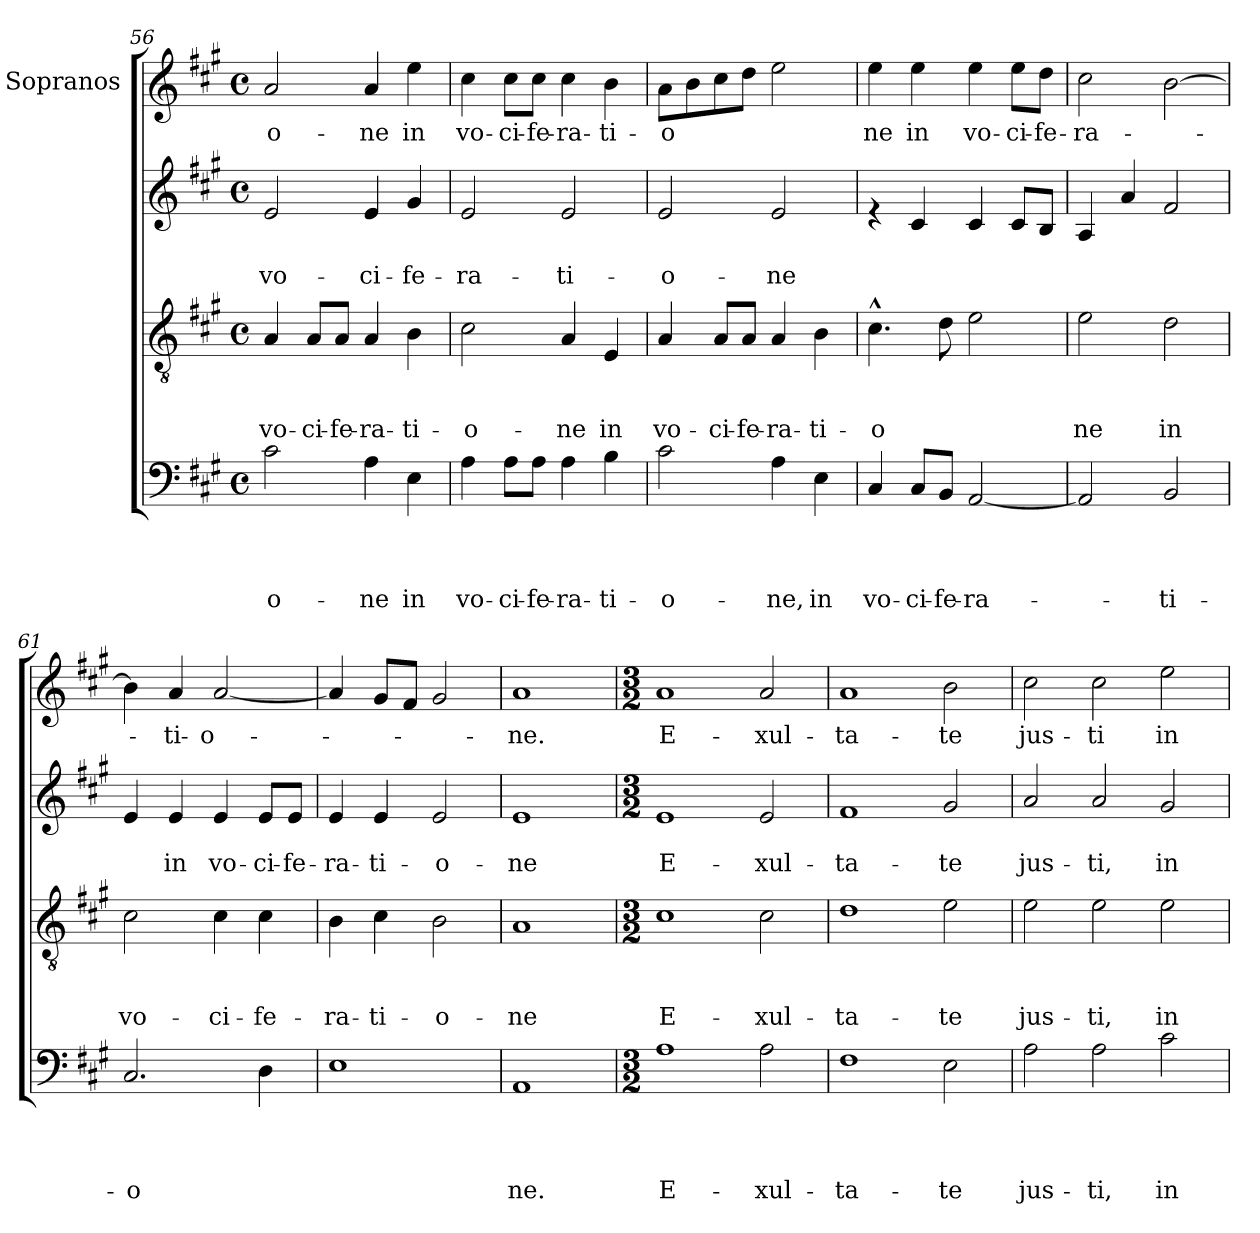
**kern	**text	**text	**text	**text	**kern	**text	**text	**text	**kern	**text	**text	**kern	**text
*part4	*part4	*part4	*part4	*part4	*part3	*part3	*part3	*part3	*part2	*part2	*part2	*part1	*part1
*staff4	*staff4	*staff4	*staff4	*staff4	*staff3	*staff3	*staff3	*staff3	*staff2	*staff2	*staff2	*staff1	*staff1
*	*	*	*	*	*	*	*	*	*	*	*	*I"Sopranos	*
*clefF4	*	*	*	*	*clefGv2	*	*	*	*clefG2	*	*	*clefG2	*
*k[f#c#g#]	*	*	*	*	*k[f#c#g#]	*	*	*	*k[f#c#g#]	*	*	*k[f#c#g#]	*
*A:	*	*	*	*	*A:	*	*	*	*A:	*	*	*A:	*
*M4/4	*	*	*	*	*M4/4	*	*	*	*M4/4	*	*	*M4/4	*
*met(c)	*	*	*	*	*met(c)	*	*	*	*met(c)	*	*	*met(c)	*
=56	=56	=56	=56	=56	=56	=56	=56	=56	=56	=56	=56	=56	=56
!	!	!	!	!LO:LY:b	!	!	!	!LO:LY:b	!	!	!LO:LY:b	!	!LO:LY:b
2c#\	.	.	.	-o-	4A/	.	.	vo-	2e/	.	vo-	2a/	-o-
!	!	!	!	!	!	!	!	!LO:LY:b	!	!	!	!	!
.	.	.	.	.	8A/L	.	.	-ci-	.	.	.	.	.
!	!	!	!	!	!	!	!	!LO:LY:b	!	!	!	!	!
.	.	.	.	.	8A/J	.	.	-fe-	.	.	.	.	.
!	!	!	!	!LO:LY:b	!	!	!	!LO:LY:b	!	!	!LO:LY:b	!	!LO:LY:b
4A\	.	.	.	-ne	4A/	.	.	-ra-	4e/	.	-ci-	4a/	-ne
!	!	!	!	!LO:LY:b	!	!	!	!LO:LY:b	!	!	!LO:LY:b	!	!LO:LY:b
4E\	.	.	.	in	4B\	.	.	-ti-	4g#/	.	-fe-	4ee\	in
=57	=57	=57	=57	=57	=57	=57	=57	=57	=57	=57	=57	=57	=57
!	!	!	!	!LO:LY:b	!	!	!	!LO:LY:b	!	!	!LO:LY:b	!	!LO:LY:b
4A\	.	.	.	vo-	2c#\	.	.	-o-	2e/	.	-ra-	4cc#\	vo-
!	!	!	!	!LO:LY:b	!	!	!	!	!	!	!	!	!LO:LY:b
8A\L	.	.	.	-ci-	.	.	.	.	.	.	.	8cc#\L	-ci-
!	!	!	!	!LO:LY:b	!	!	!	!	!	!	!	!	!LO:LY:b
8A\J	.	.	.	-fe-	.	.	.	.	.	.	.	8cc#\J	-fe-
!	!	!	!	!LO:LY:b	!	!	!	!LO:LY:b	!	!	!LO:LY:b	!	!LO:LY:b
4A\	.	.	.	-ra-	4A/	.	.	-ne	2e/	.	-ti-	4cc#\	-ra-
!	!	!	!	!LO:LY:b	!	!	!	!LO:LY:b	!	!	!	!	!LO:LY:b
4B\	.	.	.	-ti-	4E/	.	.	in	.	.	.	4b\	-ti-
!!LO:LB:g=z
=58	=58	=58	=58	=58	=58	=58	=58	=58	=58	=58	=58	=58	=58
!	!	!	!	!LO:LY:b	!	!	!	!LO:LY:b	!	!	!LO:LY:b	!	!LO:LY:b
2c#\	.	.	.	-o-	4A/	.	.	vo-	2e/	.	-o-	8a\L	-o
.	.	.	.	.	.	.	.	.	.	.	.	8b\	.
!	!	!	!	!	!	!	!	!LO:LY:b	!	!	!	!	!
.	.	.	.	.	8A/L	.	.	-ci-	.	.	.	8cc#\	.
!	!	!	!	!	!	!	!	!LO:LY:b	!	!	!	!	!
.	.	.	.	.	8A/J	.	.	-fe-	.	.	.	8dd\J	.
!	!	!	!	!LO:LY:b	!	!	!	!LO:LY:b	!	!	!LO:LY:b	!	!
4A\	.	.	.	-ne,	4A/	.	.	-ra-	2e/	.	-ne	2ee\	.
!	!	!	!	!LO:LY:b	!	!	!	!LO:LY:b	!	!	!	!	!
4E\	.	.	.	in	4B\	.	.	-ti-	.	.	.	.	.
=59	=59	=59	=59	=59	=59	=59	=59	=59	=59	=59	=59	=59	=59
!	!	!	!	!LO:LY:b	!	!	!	!LO:LY:b	!	!	!	!	!LO:LY:b
4C#/	.	.	.	vo-	4.c#^^>\	.	.	-o	4re	.	.	4ee\	ne
!	!	!	!	!LO:LY:b	!	!	!	!	!	!	!	!	!LO:LY:b
8C#/L	.	.	.	-ci-	.	.	.	.	4c#/	.	.	4ee\	in
!	!	!	!	!LO:LY:b	!	!	!	!	!	!	!	!	!
8BB/J	.	.	.	-fe-	8d\	.	.	.	.	.	.	.	.
!	!	!	!	!LO:LY:b	!	!	!	!	!	!	!	!	!LO:LY:b
[<2AA/	.	.	.	-ra-	2e\	.	.	.	4c#/	.	.	4ee\	vo-
!	!	!	!	!	!	!	!	!	!	!	!	!	!LO:LY:b
.	.	.	.	.	.	.	.	.	8c#/L	.	.	8ee\L	-ci-
!	!	!	!	!	!	!	!	!	!	!	!	!	!LO:LY:b
.	.	.	.	.	.	.	.	.	8B/J	.	.	8dd\J	-fe-
=60	=60	=60	=60	=60	=60	=60	=60	=60	=60	=60	=60	=60	=60
!	!	!	!	!	!	!	!	!LO:LY:b	!	!	!	!	!LO:LY:b
2AA/]	.	.	.	.	2e\	.	.	ne	4A/	.	.	2cc#\	-ra-
.	.	.	.	.	.	.	.	.	4a/	.	.	.	.
!	!	!	!	!LO:LY:b	!	!	!	!LO:LY:b	!	!	!	!	!
2BB/	.	.	.	-ti-	2d\	.	.	in	2f#/	.	.	[>2b\	.
=61	=61	=61	=61	=61	=61	=61	=61	=61	=61	=61	=61	=61	=61
*	*	*	*	*	*	*	*	*	*	*	*	*MM89	*
!	!	!	!	!LO:LY:b	!	!	!	!LO:LY:b	!	!	!	!	!
2.C#/	.	.	.	-o	2c#\	.	.	vo-	4e/	.	.	4b\]	.
!	!	!	!	!	!	!	!	!	!	!	!LO:LY:b	!	!LO:LY:b
.	.	.	.	.	.	.	.	.	4e/	.	in	4a/	-ti-
!	!	!	!	!	!	!	!	!LO:LY:b	!	!	!LO:LY:b	!	!LO:LY:b
.	.	.	.	.	4c#\	.	.	-ci-	4e/	.	vo-	[<2a/	-o-
!	!	!	!	!	!	!	!	!LO:LY:b	!	!	!LO:LY:b	!	!
4D\	.	.	.	.	4c#\	.	.	-fe-	8e/L	.	-ci-	.	.
!	!	!	!	!	!	!	!	!	!	!	!LO:LY:b	!	!
.	.	.	.	.	.	.	.	.	8e/J	.	-fe-	.	.
!!LO:LB:g=z
=62	=62	=62	=62	=62	=62	=62	=62	=62	=62	=62	=62	=62	=62
!	!	!	!	!	!	!	!	!LO:LY:b	!	!	!LO:LY:b	!	!
1E	.	.	.	.	4B\	.	.	-ra-	4e/	.	-ra-	4a/]	.
!	!	!	!	!	!	!	!	!LO:LY:b	!	!	!LO:LY:b	!	!
.	.	.	.	.	4c#\	.	.	-ti-	4e/	.	-ti-	8g#/L	.
.	.	.	.	.	.	.	.	.	.	.	.	8f#/J	.
!	!	!	!	!	!	!	!	!LO:LY:b	!	!	!LO:LY:b	!	!
.	.	.	.	.	2B\	.	.	-o-	2e/	.	-o-	2g#/	.
=63	=63	=63	=63	=63	=63	=63	=63	=63	=63	=63	=63	=63	=63
!	!	!	!	!LO:LY:b	!	!	!	!LO:LY:b	!	!	!LO:LY:b	!	!LO:LY:b
1AA	.	.	.	ne.	1A	.	.	-ne	1e	.	-ne	1a	-ne.
=64	=64	=64	=64	=64	=64	=64	=64	=64	=64	=64	=64	=64	=64
*M3/2	*	*	*	*	*M3/2	*	*	*	*M3/2	*	*	*M3/2	*
*	*	*	*	*	*	*	*	*	*	*	*	*MM104	*
!	!	!	!	!LO:LY:b	!	!	!	!LO:LY:b	!	!	!LO:LY:b	!	!LO:LY:b
1A	.	.	.	E-	1c#	.	.	E-	1e	.	E-	1a	E-
!	!	!	!	!LO:LY:b	!	!	!	!LO:LY:b	!	!	!LO:LY:b	!	!LO:LY:b
2A\	.	.	.	-xul-	2c#\	.	.	-xul-	2e/	.	-xul-	2a/	-xul-
=65	=65	=65	=65	=65	=65	=65	=65	=65	=65	=65	=65	=65	=65
!	!	!	!	!LO:LY:b	!	!	!	!LO:LY:b	!	!	!LO:LY:b	!	!LO:LY:b
1F#	.	.	.	-ta-	1d	.	.	-ta-	1f#	.	-ta-	1a	-ta-
!	!	!	!	!LO:LY:b	!	!	!	!LO:LY:b	!	!	!LO:LY:b	!	!LO:LY:b
2E\	.	.	.	-te	2e\	.	.	-te	2g#/	.	-te	2b\	-te
=66	=66	=66	=66	=66	=66	=66	=66	=66	=66	=66	=66	=66	=66
!	!	!	!	!LO:LY:b	!	!	!	!LO:LY:b	!	!	!LO:LY:b	!	!LO:LY:b
2A\	.	.	.	jus-	2e\	.	.	jus-	2a/	.	jus-	2cc#\	jus-
!	!	!	!	!LO:LY:b	!	!	!	!LO:LY:b	!	!	!LO:LY:b	!	!LO:LY:b
2A\	.	.	.	-ti,	2e\	.	.	-ti,	2a/	.	-ti,	2cc#\	-ti
!	!	!	!	!LO:LY:b	!	!	!	!LO:LY:b	!	!	!LO:LY:b	!	!LO:LY:b
2c#\	.	.	.	in	2e\	.	.	in	2g#/	.	in	2ee\	in
=	=	=	=	=	=	=	=	=	=	=	=	=	=
*-	*-	*-	*-	*-	*-	*-	*-	*-	*-	*-	*-	*-	*-
